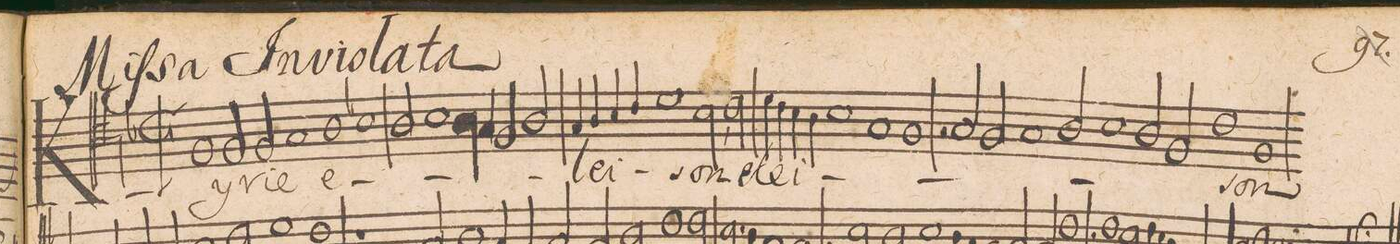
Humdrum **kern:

**kern	**text
*I"TENOR.	*
*clefC4	*
*k[b-]	*
*met(c|)	*
*M2/1	*
1F/	Ky-
2F/	-ri-
2F/	-e
=2-	=2-
1G/	.
1A\	e-
=3-	=3-
1B-X\	.
2A/	.
1B-\	.
=4-	=4-
4A\	.
4G/	.
2F/	.
2A/	.
=5-	=5-
4G/	-lei-
4A/	.
4B-/	.
4c/	.
1d\	.
=6-	=6-
2B-,<\	-son
2c\	e-
4d\	-lei-
4c\	.
4B-\	.
4A\	.
=7-	=7-
1B-\	.
1G/	.
=8-	=8-
1F/	.
2r	.
2G/	.
=9-	=9-
2F/	.
1G/	.
2A/	.
=10-	=10-
1B-\	.
2A/	.
2F/	.
=11-	=11-
1c\	.
1F/	-son
=12-	=12-
*-	*-
